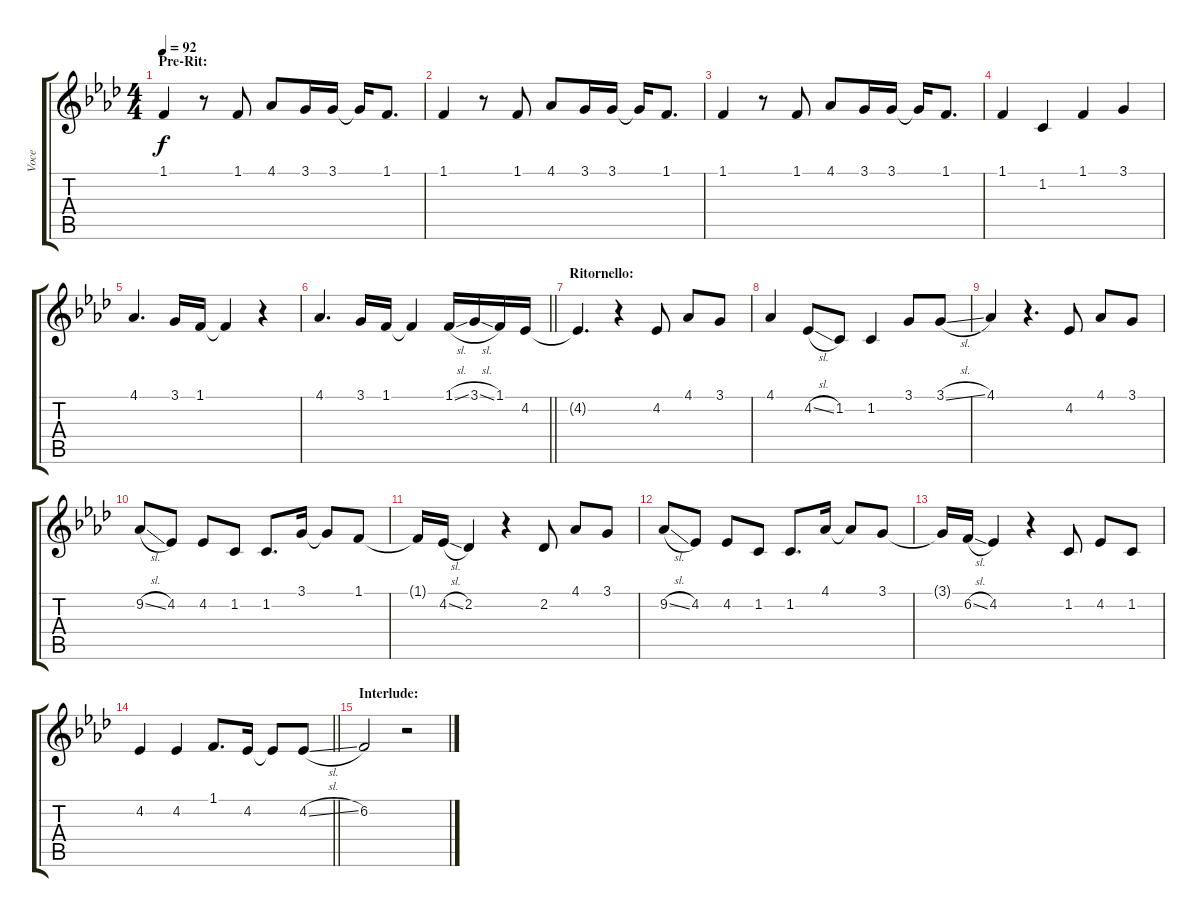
\track ("Voce" "Voce") {instrument clarinet}
\staff {score tabs}
\tuning (E4 B3 G3 D3 A2 E2) {hide}
\ts (4 4)
\section ("" "Pre-Rit:")
\tempo 92
\clef g2
\ks fminor
1.1.4{dy f} r.8 1.1.8 4.1.8 3.1.16 3.1.16 3.1{t}.16 1.1.8{d} |
1.1.4 r.8 1.1.8 4.1.8 3.1.16 3.1.16 3.1{t}.16 1.1.8{d} |
1.1.4 r.8 1.1.8 4.1.8 3.1.16 3.1.16 3.1{t}.16 1.1.8{d} |
1.1.4 1.2.4 1.1.4 3.1.4 |
4.1.4{d} 3.1.16 1.1.16 1.1{t}.4 r.4 |
\barLineRight lightlight
4.1.4{d} 3.1.16 1.1.16 1.1{t}.4 1.1{sl}.16 3.1{sl}.16 1.1.16 4.2.16 |
\section ("" "Ritornello:")
4.2{t}.4{d} r.4 4.2.8 4.1.8 3.1.8 |
4.1.4 4.2{sl}.8 1.2.8 1.2.4 3.1.8 3.1{sl}.8 |
4.1.4 r.4{d} 4.2.8 4.1.8 3.1.8 |
9.2{sl}.8 4.2.8 4.2.8 1.2.8 1.2.8{d} 3.1.16 3.1{t}.8 1.1.8 |
1.1{t}.16 4.2{sl}.16 2.2.4 r.4 2.2.8 4.1.8 3.1.8 |
9.2{sl}.8 4.2.8 4.2.8 1.2.8 1.2.8{d} 4.1.16 4.1{t}.8 3.1.8 |
3.1{t}.16 6.2{sl}.16 4.2.4 r.4 1.2.8 4.2.8 1.2.8 |
\barLineRight lightlight
4.2.4 4.2.4 1.1.8{d} 4.2.16 4.2{t}.8 4.2{sl}.8 |
\section ("" "Interlude:")
6.2.2 r.2
